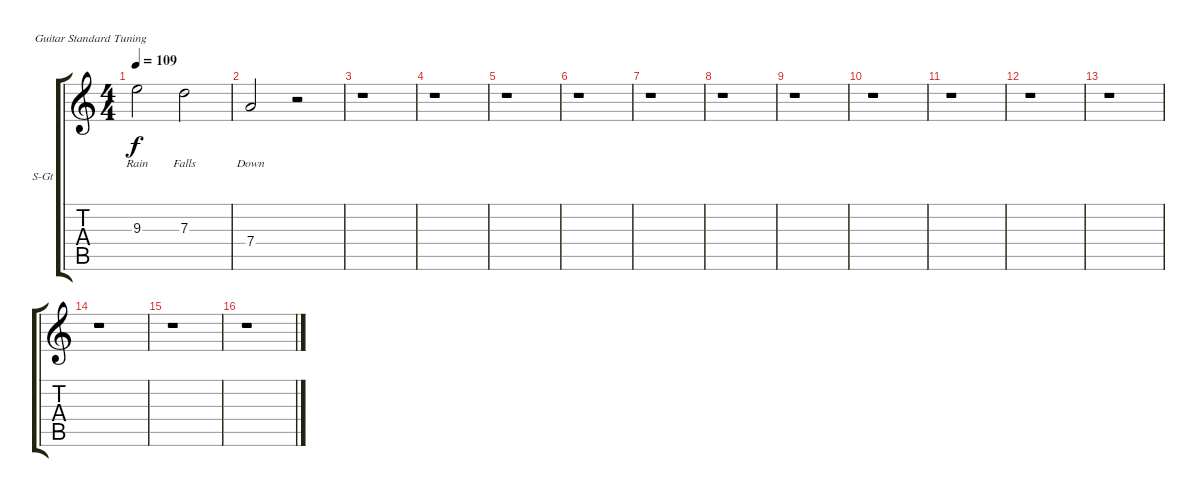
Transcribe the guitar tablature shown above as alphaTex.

\bracketExtendMode groupsimilarinstruments
\firstSystemTrackNameOrientation horizontal
\otherSystemsTrackNameOrientation horizontal
\track ("Voice" "S-Gt") {mute instrument clarinet}
\staff {score tabs}
\tuning (E4 B3 G3 D3 A2 E2)
\displaytranspose 12
\ts (4 4)
\tempo 109
\clef g2
\ks c
9.3.2{lyrics (0 "Rain") lyrics (1 "") lyrics (2 "") lyrics (3 "") lyrics (4 "") dy f} 7.3.2{lyrics (0 "Falls") lyrics (1 "") lyrics (2 "") lyrics (3 "") lyrics (4 "")} |
7.4.2{lyrics (0 "Down") lyrics (1 "") lyrics (2 "") lyrics (3 "") lyrics (4 "")} r.2 |
r.1 |
r.1 |
r.1 |
r.1 |
r.1 |
r.1 |
r.1 |
r.1 |
r.1 |
r.1 |
r.1 |
r.1 |
r.1 |
r.1
